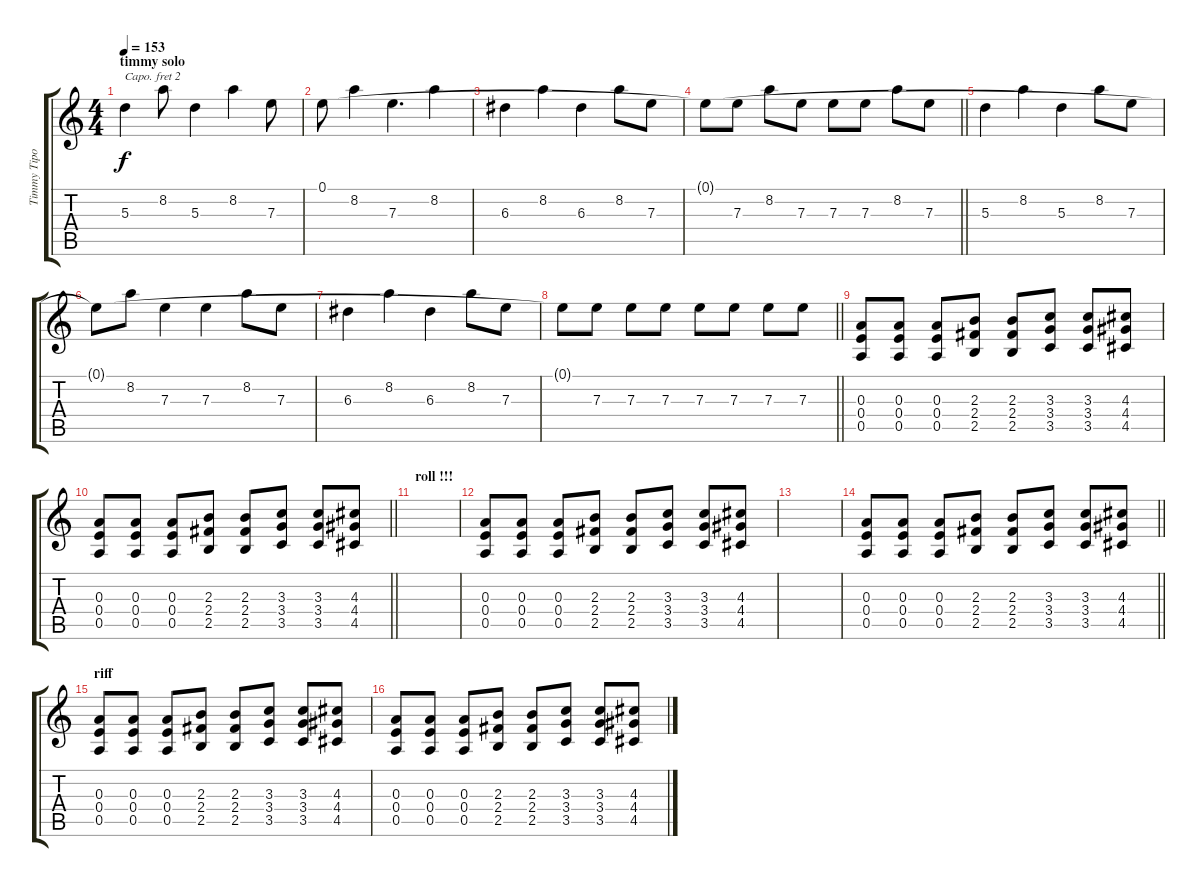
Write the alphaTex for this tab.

\track ("Timmy Tipover VanHamel" "Timmy Tipo") {instrument overdrivenguitar}
\staff {score tabs}
\capo 2
\tuning (D4 B3 G3 D3 G2 G2) {hide}
\ts (4 4)
\section ("" "timmy solo")
\tempo 153
\clef g2
\ks c
5.3.4{dy f} 8.2.8 5.3.4 8.2.4 7.3.8 |
0.1.8 8.2.4 7.3.4{d} 8.2.4 |
6.3.4 8.2.4 6.3.4 8.2.8 7.3.8 |
\barLineRight lightlight
0.1{t}.8 7.3.8 8.2.8 7.3.8 7.3.8 7.3.8 8.2.8 7.3.8 |
\section ("" "")
5.3.4 8.2.4 5.3.4 8.2.8 7.3.8 |
0.1{t}.8 8.2.8 7.3.4 7.3.4 8.2.8 7.3.8 |
6.3.4 8.2.4 6.3.4 8.2.8 7.3.8 |
\barLineRight lightlight
0.1{t}.8 7.3.8 7.3.8 7.3.8 7.3.8 7.3.8 7.3.8 7.3.8 |
\section ("" "")
(0.3 0.4 0.5).8 (0.3 0.4 0.5).8 (0.3 0.4 0.5).8 (2.3 2.4 2.5).8 (2.3 2.4 2.5).8 (3.3 3.4 3.5).8 (3.3 3.4 3.5).8 (4.3 4.4 4.5).8 |
\barLineRight lightlight
(0.3 0.4 0.5).8 (0.3 0.4 0.5).8 (0.3 0.4 0.5).8 (2.3 2.4 2.5).8 (2.3 2.4 2.5).8 (3.3 3.4 3.5).8 (3.3 3.4 3.5).8 (4.3 4.4 4.5).8 |
\section ("" "roll !!!")
|
(0.3 0.4 0.5).8 (0.3 0.4 0.5).8 (0.3 0.4 0.5).8 (2.3 2.4 2.5).8 (2.3 2.4 2.5).8 (3.3 3.4 3.5).8 (3.3 3.4 3.5).8 (4.3 4.4 4.5).8 |
|
\barLineRight lightlight
(0.3 0.4 0.5).8 (0.3 0.4 0.5).8 (0.3 0.4 0.5).8 (2.3 2.4 2.5).8 (2.3 2.4 2.5).8 (3.3 3.4 3.5).8 (3.3 3.4 3.5).8 (4.3 4.4 4.5).8 |
\section ("" "riff")
(0.3 0.4 0.5).8 (0.3 0.4 0.5).8 (0.3 0.4 0.5).8 (2.3 2.4 2.5).8 (2.3 2.4 2.5).8 (3.3 3.4 3.5).8 (3.3 3.4 3.5).8 (4.3 4.4 4.5).8 |
(0.3 0.4 0.5).8 (0.3 0.4 0.5).8 (0.3 0.4 0.5).8 (2.3 2.4 2.5).8 (2.3 2.4 2.5).8 (3.3 3.4 3.5).8 (3.3 3.4 3.5).8 (4.3 4.4 4.5).8
